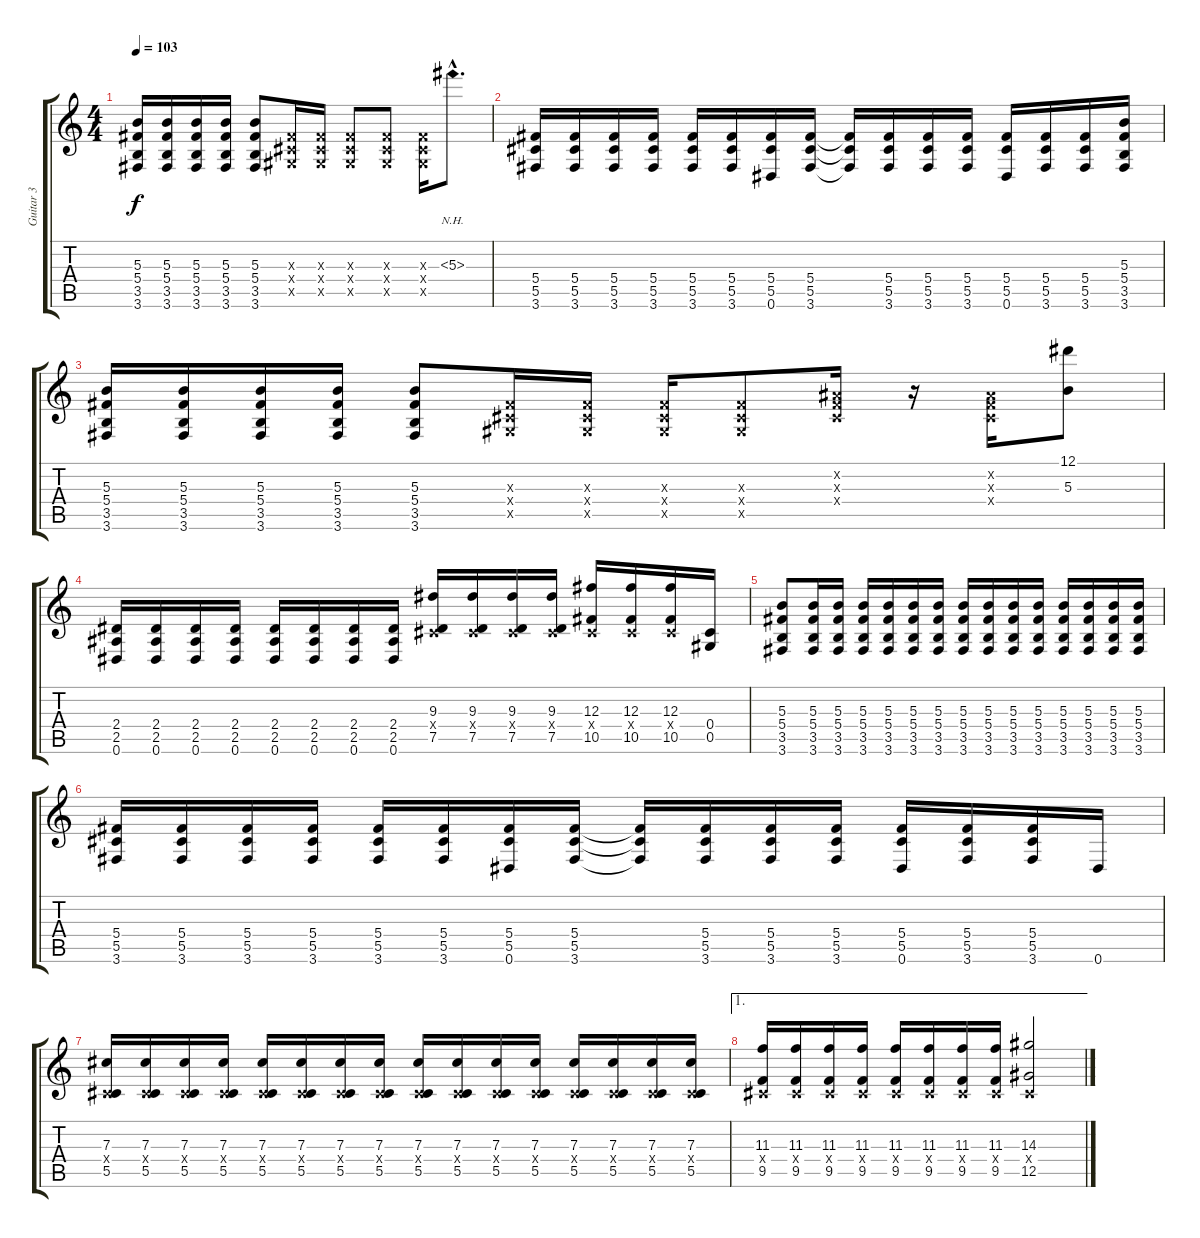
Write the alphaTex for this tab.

\track ("Guitar 3" "Guitar 3") {instrument distortionguitar}
\staff {score tabs}
\tuning (Eb4 Bb3 Gb3 Db3 Ab2 Eb2) {hide}
\ts (4 4)
\tempo 103
\clef g2
\ks c
(5.3 5.4 3.5 3.6).16{dy f} (5.3 5.4 3.5 3.6).16 (5.3 5.4 3.5 3.6).16 (5.3 5.4 3.5 3.6).16 (5.3 5.4 3.5 3.6).8 (0.3{x} 0.4{x} 0.5{x}).16 (0.3{x} 0.4{x} 0.5{x}).16 (0.3{x} 0.4{x} 0.5{x}).8 (0.3{x} 0.4{x} 0.5{x}).8 (0.3{x} 0.4{x} 0.5{x}).16 5.3{nh hac}.8{d} |
(5.4 5.5 3.6).16 (5.4 5.5 3.6).16 (5.4 5.5 3.6).16 (5.4 5.5 3.6).16 (5.4 5.5 3.6).16 (5.4 5.5 3.6).16 (5.4 5.5 0.6).16 (5.4 5.5 3.6).16 (5.4{t} 5.5{t} 3.6{t}).16 (5.4 5.5 3.6).16 (5.4 5.5 3.6).16 (5.4 5.5 3.6).16 (5.4 5.5 0.6).16 (5.4 5.5 3.6).16 (5.4 5.5 3.6).16 (5.3 5.4 3.5 3.6).16 |
(5.3 5.4 3.5 3.6).16 (5.3 5.4 3.5 3.6).16 (5.3 5.4 3.5 3.6).16 (5.3 5.4 3.5 3.6).16 (5.3 5.4 3.5 3.6).8 (0.3{x} 0.4{x} 0.5{x}).16 (0.3{x} 0.4{x} 0.5{x}).16 (0.3{x} 0.4{x} 0.5{x}).16 (0.3{x} 0.4{x} 0.5{x}).8 (0.2{x} 0.3{x} 0.4{x}).16 r.16 (0.2{x} 0.3{x} 0.4{x}).16 (12.1 5.3).8 |
(2.4 2.5 0.6).16 (2.4 2.5 0.6).16 (2.4 2.5 0.6).16 (2.4 2.5 0.6).16 (2.4 2.5 0.6).16 (2.4 2.5 0.6).16 (2.4 2.5 0.6).16 (2.4 2.5 0.6).16 (9.3 0.4{x} 7.5).16 (9.3 0.4{x} 7.5).16 (9.3 0.4{x} 7.5).16 (9.3 0.4{x} 7.5).16 (12.3 0.4{x} 10.5).16 (12.3 0.4{x} 10.5).16 (12.3 0.4{x} 10.5).16 (0.4 0.5).16 |
(5.3 5.4 3.5 3.6).8 (5.3 5.4 3.5 3.6).16 (5.3 5.4 3.5 3.6).16 (5.3 5.4 3.5 3.6).16 (5.3 5.4 3.5 3.6).16 (5.3 5.4 3.5 3.6).16 (5.3 5.4 3.5 3.6).16 (5.3 5.4 3.5 3.6).16 (5.3 5.4 3.5 3.6).16 (5.3 5.4 3.5 3.6).16 (5.3 5.4 3.5 3.6).16 (5.3 5.4 3.5 3.6).16 (5.3 5.4 3.5 3.6).16 (5.3 5.4 3.5 3.6).16 (5.3 5.4 3.5 3.6).16 |
(5.4 5.5 3.6).16 (5.4 5.5 3.6).16 (5.4 5.5 3.6).16 (5.4 5.5 3.6).16 (5.4 5.5 3.6).16 (5.4 5.5 3.6).16 (5.4 5.5 0.6).16 (5.4 5.5 3.6).16 (5.4{t} 5.5{t} 3.6{t}).16 (5.4 5.5 3.6).16 (5.4 5.5 3.6).16 (5.4 5.5 3.6).16 (5.4 5.5 0.6).16 (5.4 5.5 3.6).16 (5.4 5.5 3.6).16 0.6.16 |
(7.3 0.4{x} 5.5).16 (7.3 0.4{x} 5.5).16 (7.3 0.4{x} 5.5).16 (7.3 0.4{x} 5.5).16 (7.3 0.4{x} 5.5).16 (7.3 0.4{x} 5.5).16 (7.3 0.4{x} 5.5).16 (7.3 0.4{x} 5.5).16 (7.3 0.4{x} 5.5).16 (7.3 0.4{x} 5.5).16 (7.3 0.4{x} 5.5).16 (7.3 0.4{x} 5.5).16 (7.3 0.4{x} 5.5).16 (7.3 0.4{x} 5.5).16 (7.3 0.4{x} 5.5).16 (7.3 0.4{x} 5.5).16 |
\ae 1
(11.3 0.4{x} 9.5).16 (11.3 0.4{x} 9.5).16 (11.3 0.4{x} 9.5).16 (11.3 0.4{x} 9.5).16 (11.3 0.4{x} 9.5).16 (11.3 0.4{x} 9.5).16 (11.3 0.4{x} 9.5).16 (11.3 0.4{x} 9.5).16 (14.3 0.4{x} 12.5).2
